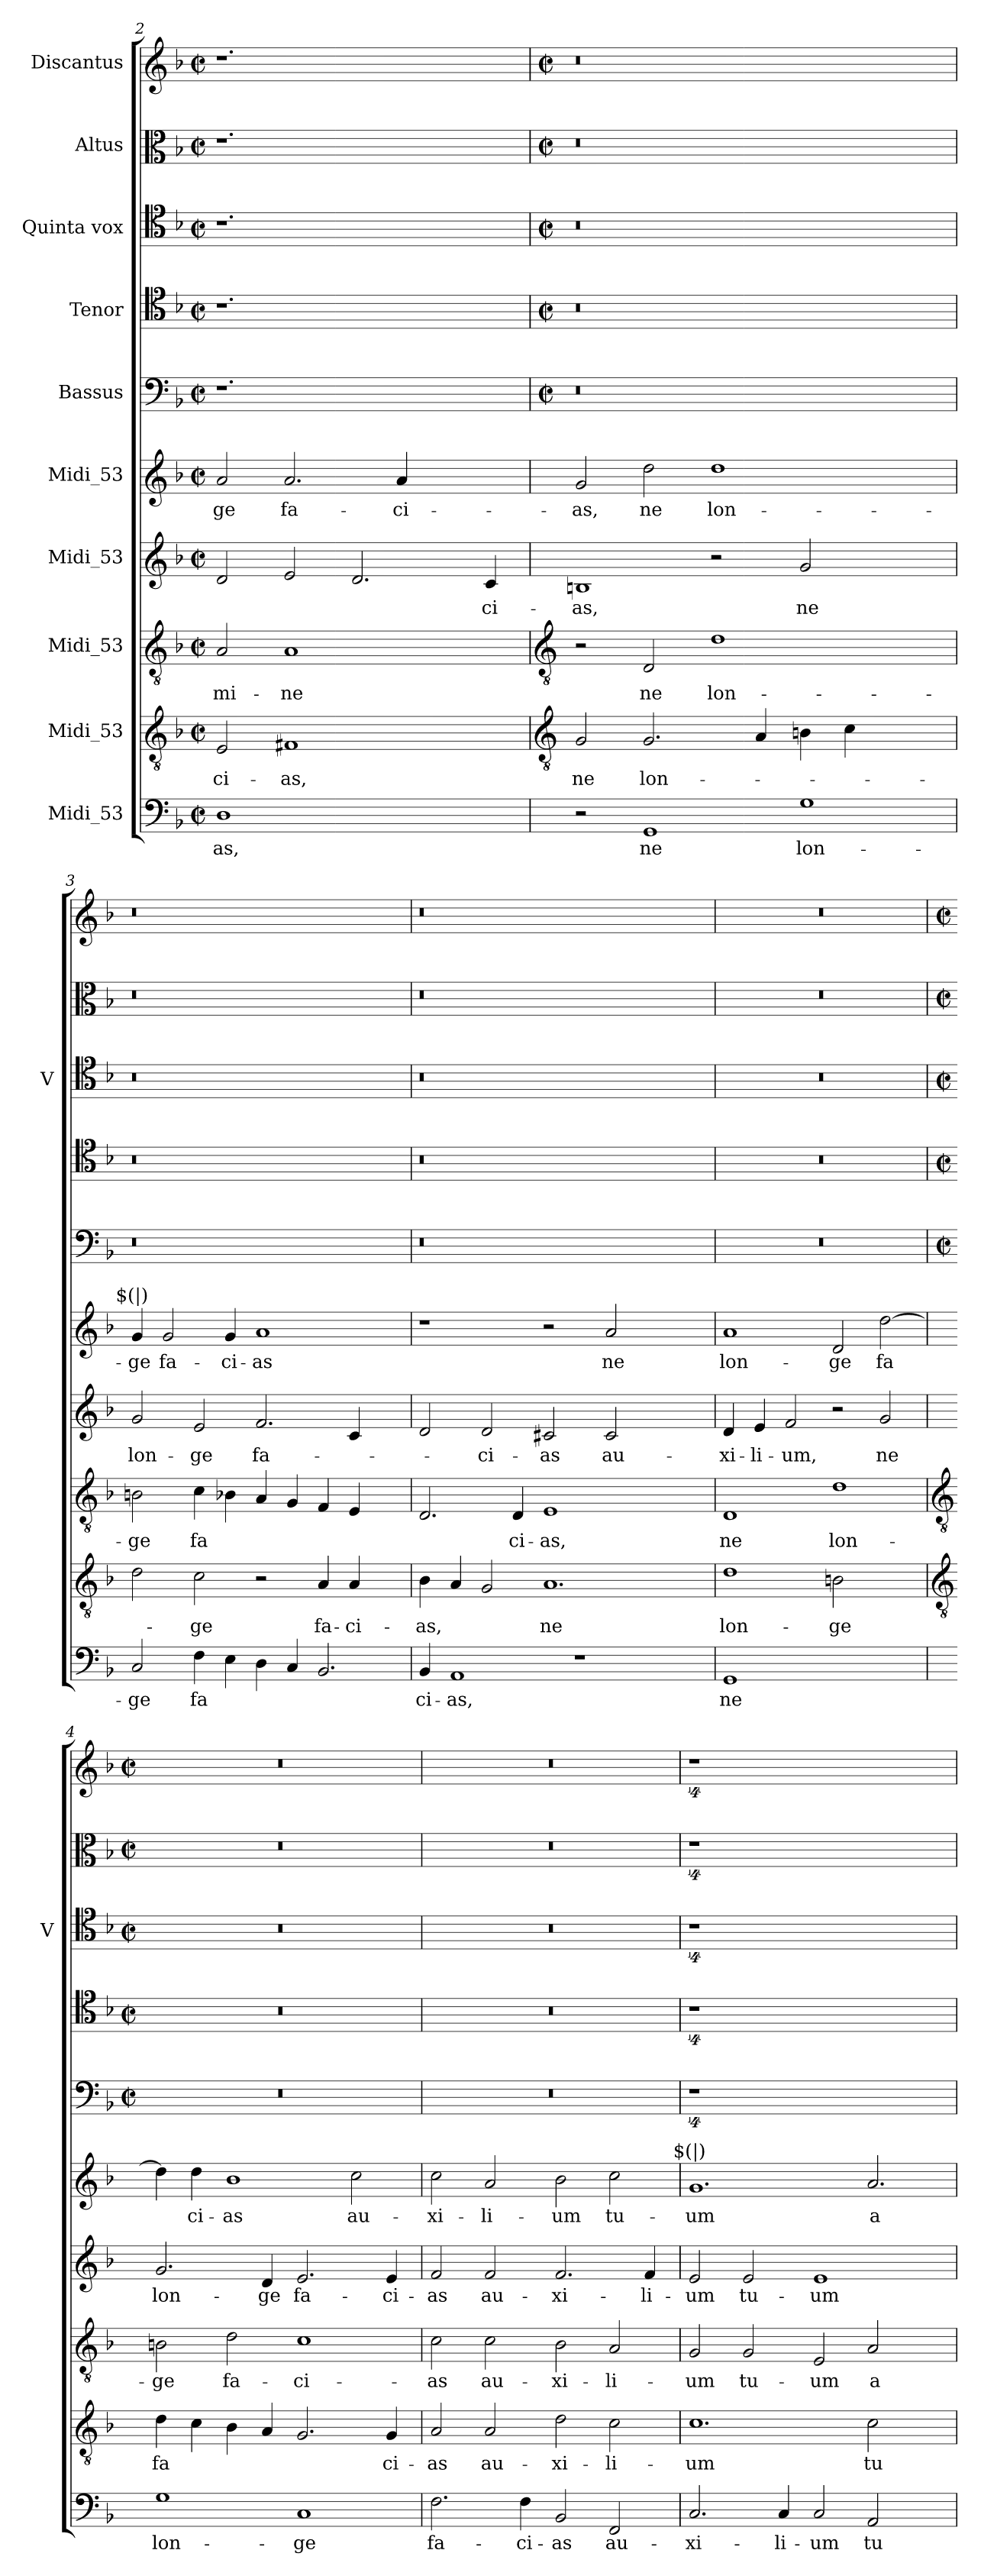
**kern	**text	**kern	**text	**kern	**text	**kern	**text	**kern	**text	**kern	**kern	**kern	**kern	**kern
*part10	*part10	*part9	*part9	*part8	*part8	*part7	*part7	*part6	*part6	*part5	*part4	*part3	*part2	*part1
*staff10	*staff10	*staff9	*staff9	*staff8	*staff8	*staff7	*staff7	*staff6	*staff6	*staff5	*staff4	*staff3	*staff2	*staff1
*I"Midi_53	*	*I"Midi_53	*	*I"Midi_53	*	*I"Midi_53	*	*I"Midi_53	*	*I"Bassus	*I"Tenor	*I"Quinta vox	*I"Altus	*I"Discantus
*	*	*	*	*	*	*	*	*	*	*	*	*I'V	*	*
*clefF4	*	*clefGv2	*	*clefGv2	*	*clefG2	*	*clefG2	*	*clefF4	*clefC4	*clefC4	*clefC3	*clefG2
*k[b-]	*	*k[b-]	*	*k[b-]	*	*k[b-]	*	*k[b-]	*	*k[b-]	*k[b-]	*k[b-]	*k[b-]	*k[b-]
*F:	*	*F:	*	*F:	*	*F:	*	*F:	*	*F:	*F:	*F:	*F:	*F:
*M4/2	*	*M4/2	*	*M4/2	*	*M4/2	*	*M4/2	*	*M4/2	*M4/2	*M4/2	*M4/2	*M4/2
*met(c|)	*	*met(c|)	*	*met(c|)	*	*met(c|)	*	*met(c|)	*	*met(c|)	*met(c|)	*met(c|)	*met(c|)	*met(c|)
=2	=2	=2	=2	=2	=2	=2	=2	=2	=2	=2	=2	=2	=2	=2
!	!LO:LY:b	!	!LO:LY:b	!	!LO:LY:b	!	!	!	!LO:LY:b	!	!	!	!	!
1D	-as,	2E	-ci-	2A	-mi-	2d	.	2a	-ge	1.r	1.r	1.r	1.r	1.r
!	!	!	!LO:LY:b	!	!LO:LY:b	!	!	!	!LO:LY:b	!	!	!	!	!
.	.	1F#X	-as,	1A	-ne	2e	.	2.a	fa-	.	.	.	.	.
1ryy	.	.	.	.	.	2.d	.	.	.	.	.	.	.	.
!	!	!	!	!	!	!	!	!	!LO:LY:b	!	!	!	!	!
.	.	.	.	.	.	.	.	4a	-ci-	.	.	.	.	.
.	.	2ryy	.	2ryy	.	.	.	2ryy	.	2ryy	2ryy	2ryy	2ryy	2ryy
!	!	!	!	!	!	!	!LO:LY:b	!	!	!	!	!	!	!
.	.	.	.	.	.	4c	ci-	.	.	.	.	.	.	.
!!LO:LB:g=z
=3	=3	=3	=3	=3	=3	=3	=3	=3	=3	=3	=3	=3	=3	=3
*	*	*clefGv2	*	*clefGv2	*	*	*	*	*	*	*	*	*	*
*	*	*	*	*	*	*	*	*	*	*M4/2	*M4/2	*M4/2	*M4/2	*M4/2
*	*	*	*	*	*	*	*	*	*	*met(c|)	*met(c|)	*met(c|)	*met(c|)	*met(c|)
!	!	!	!LO:LY:b	!	!	!	!LO:LY:b	!	!LO:LY:b	!	!	!	!	!
2r	.	2G	ne	2r	.	1Bn	-as,	2g	-as,	0r	0r	0r	0r	0r
!	!LO:LY:b	!	!LO:LY:b	!	!LO:LY:b	!	!	!	!LO:LY:b	!	!	!	!	!
1GG	ne	2.G	lon-	2D	ne	.	.	2dd	ne	.	.	.	.	.
!	!	!	!	!	!LO:LY:b	!	!	!	!LO:LY:b	!	!	!	!	!
.	.	.	.	1d	lon-	2r	.	1dd	lon-	.	.	.	.	.
.	.	4A	.	.	.	.	.	.	.	.	.	.	.	.
!	!LO:LY:b	!	!	!	!	!	!LO:LY:b	!	!	!	!	!	!	!
1G	lon-	4B	.	.	.	2g	ne	.	.	.	.	.	.	.
.	.	4c	.	.	.	.	.	.	.	.	.	.	.	.
.	.	2ryy	.	2ryy	.	2ryy	.	2ryy	.	2ryy	2ryy	2ryy	2ryy	2ryy
=3	=3	=3	=3	=3	=3	=3	=3	=3	=3	=3	=3	=3	=3	=3
!	!	!	!	!	!	!	!	!LO:TX:a:cj:t=$(|)	!	!	!	!	!	!
!	!LO:LY:b	!	!	!	!LO:LY:b	!	!LO:LY:b	!	!LO:LY:b	!	!	!	!	!
2C	-ge	2d	.	2Bn	-ge	2g	lon-	4g	-ge	0r	0r	0r	0r	0r
!	!	!	!	!	!	!	!	!	!LO:LY:b	!	!	!	!	!
.	.	.	.	.	.	.	.	2g	fa-	.	.	.	.	.
!	!LO:LY:b	!	!LO:LY:b	!	!LO:LY:b	!	!LO:LY:b	!	!	!	!	!	!	!
4F	fa	2c	-ge	4c	fa	2e	-ge	.	.	.	.	.	.	.
!	!	!	!	!	!	!	!	!	!LO:LY:b	!	!	!	!	!
4E	.	.	.	4B-X	.	.	.	4g	-ci-	.	.	.	.	.
!	!	!	!	!	!	!	!LO:LY:b	!	!LO:LY:b	!	!	!	!	!
4D	.	2r	.	4A	.	2.f	fa-	1a	-as	.	.	.	.	.
4C	.	.	.	4G	.	.	.	.	.	.	.	.	.	.
!	!	!	!LO:LY:b	!	!	!	!	!	!	!	!	!	!	!
2.BB-	.	4A	fa-	4F	.	.	.	.	.	.	.	.	.	.
!	!	!	!LO:LY:b	!	!	!	!	!	!	!	!	!	!	!
.	.	4A	-ci-	4E	.	4c	.	.	.	.	.	.	.	.
.	.	4ryy	.	4ryy	.	4ryy	.	4ryy	.	4ryy	4ryy	4ryy	4ryy	4ryy
=3	=3	=3	=3	=3	=3	=3	=3	=3	=3	=3	=3	=3	=3	=3
!	!LO:LY:b	!	!LO:LY:b	!	!	!	!	!	!	!	!	!	!	!
4BB-	ci-	4B-	-as,	2.D	.	2d	.	1r	.	0r	0r	0r	0r	0r
!	!LO:LY:b	!	!	!	!	!	!	!	!	!	!	!	!	!
1AA	-as,	4A	.	.	.	.	.	.	.	.	.	.	.	.
!	!	!	!	!	!	!	!LO:LY:b	!	!	!	!	!	!	!
.	.	2G	.	.	.	2d	-ci-	.	.	.	.	.	.	.
!	!	!	!	!	!LO:LY:b	!	!	!	!	!	!	!	!	!
.	.	.	.	4D	ci-	.	.	.	.	.	.	.	.	.
!	!	!	!LO:LY:b	!	!LO:LY:b	!	!LO:LY:b	!	!	!	!	!	!	!
.	.	1.A	ne	1E	-as,	2c#X	-as	2r	.	.	.	.	.	.
1r	.	.	.	.	.	.	.	.	.	.	.	.	.	.
!	!	!	!	!	!	!	!LO:LY:b	!	!LO:LY:b	!	!	!	!	!
.	.	.	.	.	.	2c#	au-	2a	ne	.	.	.	.	.
.	.	.	.	2ryy	.	2ryy	.	2ryy	.	2ryy	2ryy	2ryy	2ryy	2ryy
4ryy	.	.	.	.	.	.	.	.	.	.	.	.	.	.
=3	=3	=3	=3	=3	=3	=3	=3	=3	=3	=3	=3	=3	=3	=3
!	!LO:LY:b	!	!LO:LY:b	!	!LO:LY:b	!	!LO:LY:b	!	!LO:LY:b	!	!	!	!	!
1GG	ne	1d	lon-	1D	ne	4d	-xi-	1a	lon-	0r	0r	0r	0r	0r
!	!	!	!	!	!	!	!LO:LY:b	!	!	!	!	!	!	!
.	.	.	.	.	.	4e	-li-	.	.	.	.	.	.	.
!	!	!	!	!	!	!	!LO:LY:b	!	!	!	!	!	!	!
.	.	.	.	.	.	2f	-um,	.	.	.	.	.	.	.
!	!	!	!LO:LY:b	!	!LO:LY:b	!	!	!	!LO:LY:b	!	!	!	!	!
1ryy	.	2Bn	-ge	1d	lon-	2r	.	2d	-ge	.	.	.	.	.
!	!	!	!	!	!	!	!LO:LY:b	!	!LO:LY:b	!	!	!	!	!
.	.	2ryy	.	.	.	2g	ne	[2dd	fa-	.	.	.	.	.
!!LO:LB:g=z
=4	=4	=4	=4	=4	=4	=4	=4	=4	=4	=4	=4	=4	=4	=4
*	*	*clefGv2	*	*clefGv2	*	*	*	*	*	*	*	*	*	*
*	*	*	*	*	*	*	*	*	*	*M4/2	*M4/2	*M4/2	*M4/2	*M4/2
*	*	*	*	*	*	*	*	*	*	*met(c|)	*met(c|)	*met(c|)	*met(c|)	*met(c|)
!	!LO:LY:b	!	!LO:LY:b	!	!LO:LY:b	!	!LO:LY:b	!	!LO:LY:b	!	!	!	!	!
1G	lon-	4d	fa	2Bn	-ge	2.g	lon-	4dd]	--	0r	0r	0r	0r	0r
!	!	!	!	!	!	!	!	!	!LO:LY:b	!	!	!	!	!
.	.	4c	.	.	.	.	.	4dd	ci-	.	.	.	.	.
!	!	!	!	!	!LO:LY:b	!	!	!	!LO:LY:b	!	!	!	!	!
.	.	4B-	.	2d	fa-	.	.	1b-	-as	.	.	.	.	.
!	!	!	!	!	!	!	!LO:LY:b	!	!	!	!	!	!	!
.	.	4A	.	.	.	4d	-ge	.	.	.	.	.	.	.
!	!LO:LY:b	!	!	!	!LO:LY:b	!	!LO:LY:b	!	!	!	!	!	!	!
1C	-ge	2.G	.	1c	-ci-	2.e	fa-	.	.	.	.	.	.	.
!	!	!	!	!	!	!	!	!	!LO:LY:b	!	!	!	!	!
.	.	.	.	.	.	.	.	2cc	au-	.	.	.	.	.
!	!	!	!LO:LY:b	!	!	!	!LO:LY:b	!	!	!	!	!	!	!
.	.	4G	ci-	.	.	4e	-ci-	.	.	.	.	.	.	.
=5	=5	=5	=5	=5	=5	=5	=5	=5	=5	=5	=5	=5	=5	=5
!	!LO:LY:b	!	!LO:LY:b	!	!LO:LY:b	!	!LO:LY:b	!	!LO:LY:b	!	!	!	!	!
2.F	fa-	2A	-as	2c	-as	2f	-as	2cc	-xi-	0r	0r	0r	0r	0r
!	!	!	!LO:LY:b	!	!LO:LY:b	!	!LO:LY:b	!	!LO:LY:b	!	!	!	!	!
.	.	2A	au-	2c	au-	2f	au-	2a	-li-	.	.	.	.	.
!	!LO:LY:b	!	!	!	!	!	!	!	!	!	!	!	!	!
4F	-ci-	.	.	.	.	.	.	.	.	.	.	.	.	.
!	!LO:LY:b	!	!LO:LY:b	!	!LO:LY:b	!	!LO:LY:b	!	!LO:LY:b	!	!	!	!	!
2BB-	-as	2d	-xi-	2B-	-xi-	2.f	-xi-	2b-	-um	.	.	.	.	.
!	!LO:LY:b	!	!LO:LY:b	!	!LO:LY:b	!	!	!	!LO:LY:b	!	!	!	!	!
2FF	au-	2c	-li-	2A	-li-	.	.	2cc	tu-	.	.	.	.	.
!	!	!	!	!	!	!	!LO:LY:b	!	!	!	!	!	!	!
.	.	.	.	.	.	4f	-li-	.	.	.	.	.	.	.
=6	=6	=6	=6	=6	=6	=6	=6	=6	=6	=6	=6	=6	=6	=6
!	!	!	!	!	!	!	!	!LO:TX:a:cj:t=$(|)	!	!	!	!	!	!
!	!LO:LY:b	!	!LO:LY:b	!	!LO:LY:b	!	!LO:LY:b	!	!LO:LY:b	!	!	!	!	!
2.C	-xi-	1.c	-um	2G	-um	2e	-um	1.g	-um	4%9r	4%9r	4%9r	4%9r	4%9r
!	!	!	!	!	!LO:LY:b	!	!LO:LY:b	!	!	!	!	!	!	!
.	.	.	.	2G	tu-	2e	tu-	.	.	.	.	.	.	.
!	!LO:LY:b	!	!	!	!	!	!	!	!	!	!	!	!	!
4C	-li-	.	.	.	.	.	.	.	.	.	.	.	.	.
!	!LO:LY:b	!	!	!	!LO:LY:b	!	!LO:LY:b	!	!	!	!	!	!	!
2C	-um	.	.	2E	-um	1e	-um	.	.	.	.	.	.	.
!	!LO:LY:b	!	!LO:LY:b	!	!LO:LY:b	!	!	!	!LO:LY:b	!	!	!	!	!
2AA	tu-	2c	tu-	2A	a	.	.	2.a	a	.	.	.	.	.
4ryy	.	4ryy	.	4ryy	.	4ryy	.	.	.	.	.	.	.	.
=	=	=	=	=	=	=	=	=	=	=	=	=	=	=
*-	*-	*-	*-	*-	*-	*-	*-	*-	*-	*-	*-	*-	*-	*-
